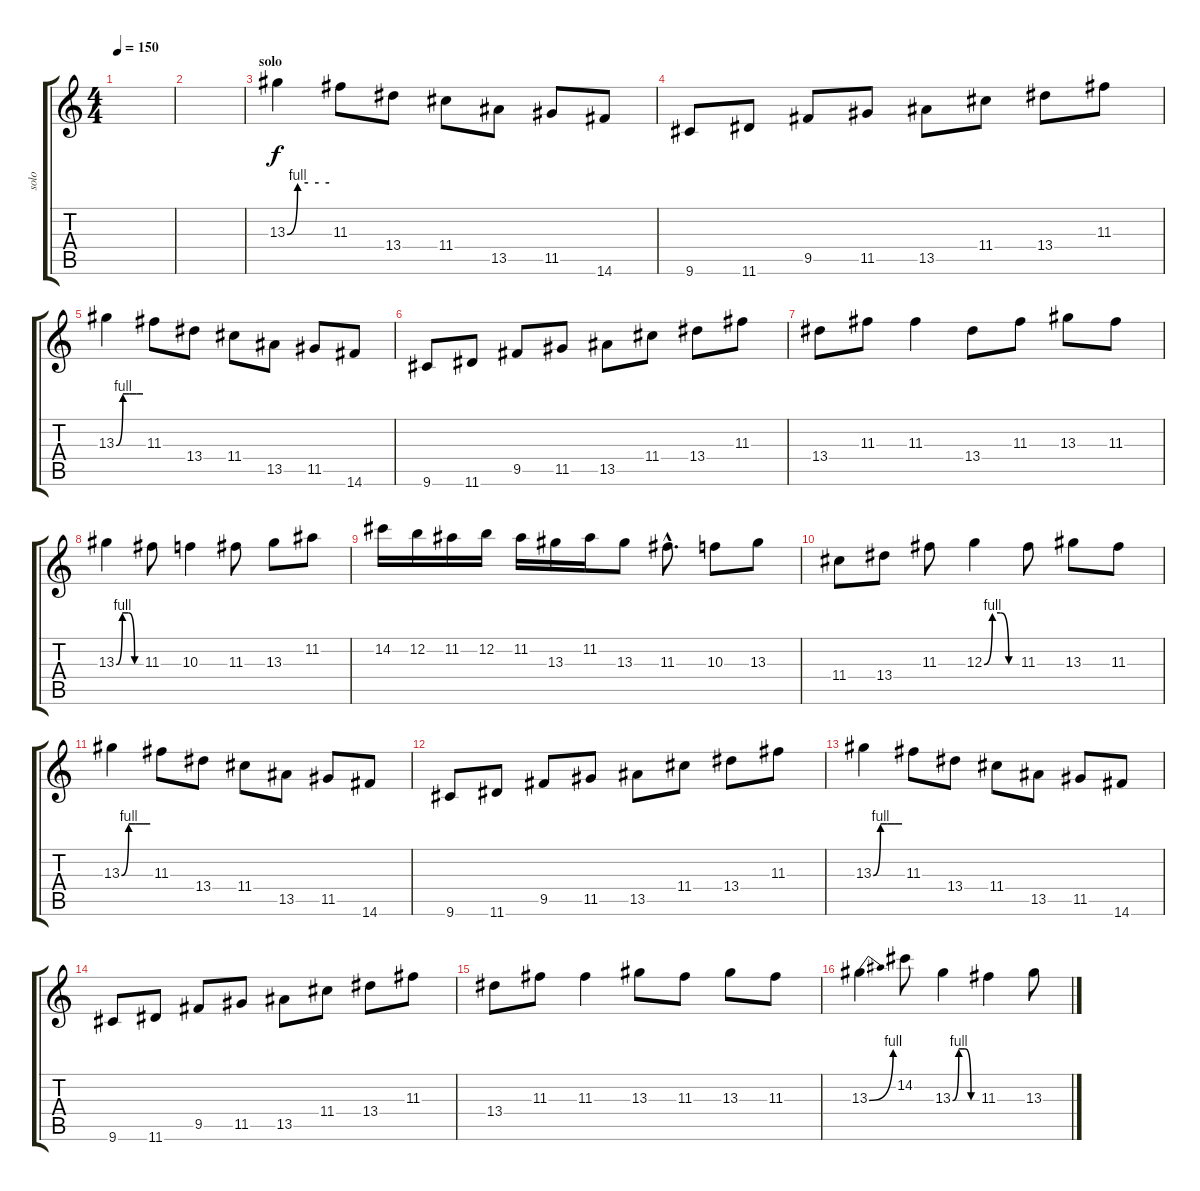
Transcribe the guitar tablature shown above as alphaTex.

\track ("solo" "solo") {instrument distortionguitar}
\staff {score tabs}
\tuning (E4 B3 G3 D3 A2 E2) {hide}
\ts (4 4)
\tempo 150
\clef g2
\ks c
|
|
\section ("" "solo")
13.3{be (custom 0 0 15 4 30 4 45 4 60 4)}.4 11.3.8 13.4.8 11.4.8 13.5.8 11.5.8 14.6.8 |
9.6.8 11.6.8 9.5.8 11.5.8 13.5.8 11.4.8 13.4.8 11.3.8 |
13.3{be (custom 0 0 15 4 30 4 45 4 60 4)}.4 11.3.8 13.4.8 11.4.8 13.5.8 11.5.8 14.6.8 |
9.6.8 11.6.8 9.5.8 11.5.8 13.5.8 11.4.8 13.4.8 11.3.8 |
13.4.8 11.3.8 11.3.4 13.4.8 11.3.8 13.3.8 11.3.8 |
13.3{be (custom 0 0 15 4 30 4 45 0 60 0)}.4 11.3.8 10.3.4 11.3.8 13.3.8 11.2.8 |
14.2.16 12.2.16 11.2.16 12.2.16 11.2.16 13.3.16 11.2.16 13.3.8 11.3{hac}.8{d} 10.3.8 13.3.8 |
11.4.8 13.4.8 11.3.8 12.3{be (custom 0 0 15 4 30 4 45 0 60 0)}.4 11.3.8 13.3.8 11.3.8 |
13.3{be (custom 0 0 15 4 30 4 45 4 60 4)}.4 11.3.8 13.4.8 11.4.8 13.5.8 11.5.8 14.6.8 |
9.6.8 11.6.8 9.5.8 11.5.8 13.5.8 11.4.8 13.4.8 11.3.8 |
13.3{be (custom 0 0 15 4 30 4 45 4 60 4)}.4 11.3.8 13.4.8 11.4.8 13.5.8 11.5.8 14.6.8 |
9.6.8 11.6.8 9.5.8 11.5.8 13.5.8 11.4.8 13.4.8 11.3.8 |
13.4.8 11.3.8 11.3.4 13.3.8 11.3.8 13.3.8 11.3.8 |
13.3{be (bend 0 0 60 4)}.4 14.2.8 13.3{be (custom 0 0 15 4 30 4 45 0 60 0)}.4 11.3.4 13.3.8
